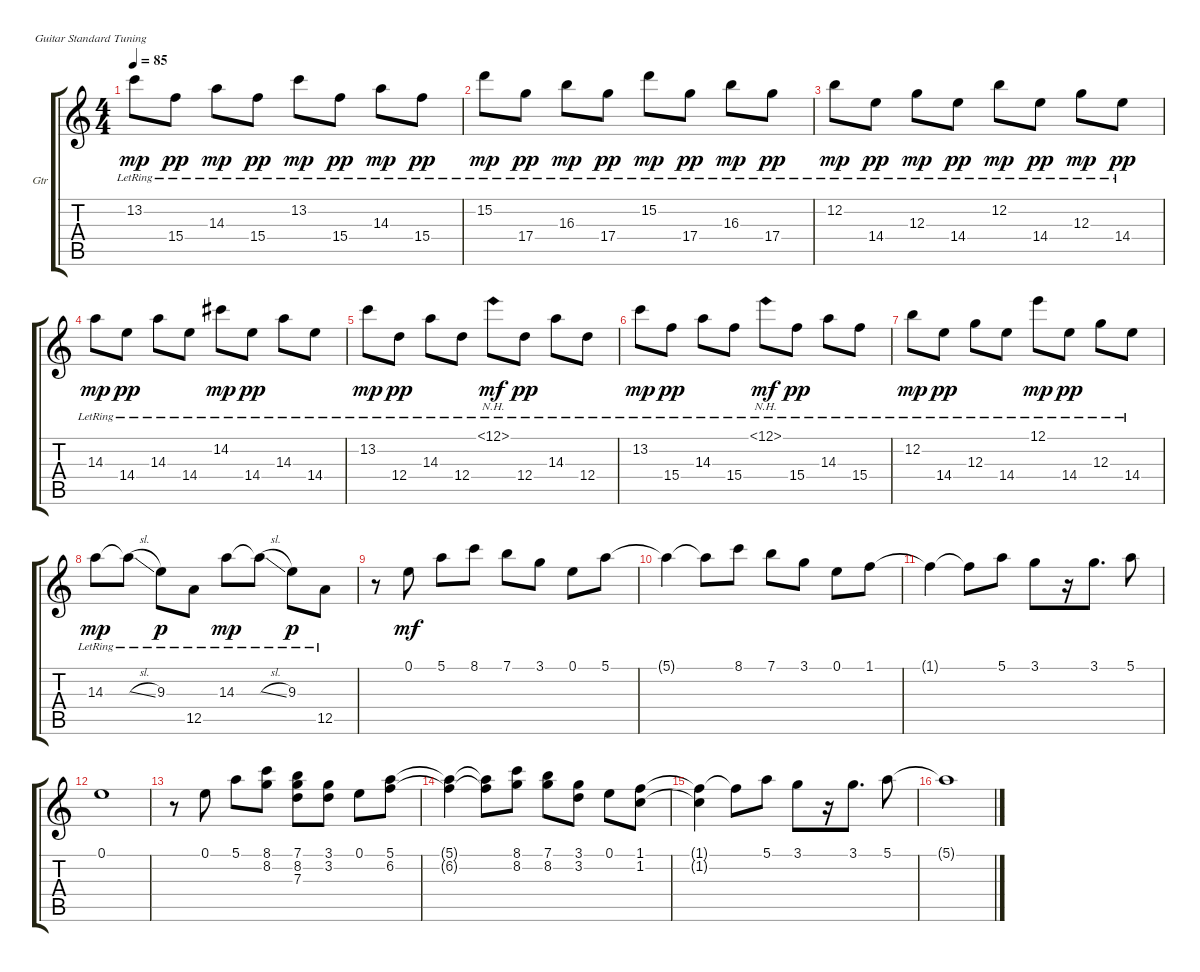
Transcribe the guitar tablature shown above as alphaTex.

\defaultSystemsLayout 4
\bracketExtendMode groupsimilarinstruments
\firstSystemTrackNameOrientation horizontal
\otherSystemsTrackNameOrientation horizontal
\track ("Guitar" "Gtr") {instrument acousticguitarsteel}
\staff {score tabs}
\tuning (E4 B3 G3 D3 A2 E2)
\ts (4 4)
\tempo 85
\clef g2
\scale
0.333333
\ks c
13.2{lr}.8{dy mp} 15.4{lr}.8{dy pp} 14.3{lr}.8{dy mp} 15.4{lr}.8{dy pp} 13.2{lr}.8{dy mp} 15.4{lr}.8{dy pp} 14.3{lr}.8{dy mp} 15.4{lr}.8{dy pp} |
\scale
0.333333 15.2{lr}.8{dy mp} 17.4{lr}.8{dy pp} 16.3{lr}.8{dy mp} 17.4{lr}.8{dy pp} 15.2{lr}.8{dy mp} 17.4{lr}.8{dy pp} 16.3{lr}.8{dy mp} 17.4{lr}.8{dy pp} |
\scale
0.333333 12.2{lr}.8{dy mp} 14.4{lr}.8{dy pp} 12.3{lr}.8{dy mp} 14.4{lr}.8{dy pp} 12.2{lr}.8{dy mp} 14.4{lr}.8{dy pp} 12.3{lr}.8{dy mp} 14.4{lr}.8{dy pp} |
\scale
0.333333 14.3{lr}.8{dy mp} 14.4{lr}.8{dy pp} 14.3{lr}.8 14.4{lr}.8 14.2{lr}.8{dy mp} 14.4{lr}.8{dy pp} 14.3{lr}.8 14.4{lr}.8 |
\scale
0.333333 13.2{lr}.8{dy mp} 12.4{lr}.8{dy pp} 14.3{lr}.8 12.4{lr}.8 12.1{nh lr}.8{dy mf} 12.4{lr}.8{dy pp} 14.3{lr}.8 12.4{lr}.8 |
\scale
0.333333 13.2{lr}.8{dy mp} 15.4{lr}.8{dy pp} 14.3{lr}.8 15.4{lr}.8 12.1{nh lr}.8{dy mf} 15.4{lr}.8{dy pp} 14.3{lr}.8 15.4{lr}.8 |
\scale
0.333333 12.2{lr}.8{dy mp} 14.4{lr}.8{dy pp} 12.3{lr}.8 14.4{lr}.8 12.1{lr}.8{dy mp} 14.4{lr}.8{dy pp} 12.3{lr}.8 14.4{lr}.8 |
\scale
0.333333 14.3{lr}.8{dy mp} 14.3{sl lr t}.8 9.3{lr}.8{dy p} 12.5{lr}.8 14.3{lr}.8{dy mp} 14.3{sl lr t}.8 9.3{lr}.8{dy p} 12.5{lr}.8 |
\scale
0.333333 r.8 0.1.8{dy mf} 5.1.8 8.1.8 7.1.8 3.1.8 0.1.8 5.1.8 |
\scale
0.333333 5.1{t}.4 5.1{t}.8 8.1.8 7.1.8 3.1.8 0.1.8 1.1.8 |
\scale
0.333333 1.1{t}.4 1.1{t}.8 5.1.8 3.1.8 r.16 3.1.8{d} 5.1.8 |
\scale
0.333333 0.1.1 |
\scale
0.333333 r.8 0.1.8 5.1.8 (8.1 8.2).8 (7.1 8.2 7.3).8 (3.1 3.2).8 0.1.8 (5.1 6.2).8 |
\scale
0.333333 (5.1{t} 6.2{t}).4 (5.1{t} 6.2{t}).8 (8.1 8.2).8 (7.1 8.2).8 (3.1 3.2).8 0.1.8 (1.1 1.2).8 |
\scale
0.333333 (1.1{t} 1.2{t}).4 1.1{t}.8 5.1.8 3.1.8 r.16 3.1.8{d} 5.1.8 |
\scale
0.333333 5.1{t}.1
